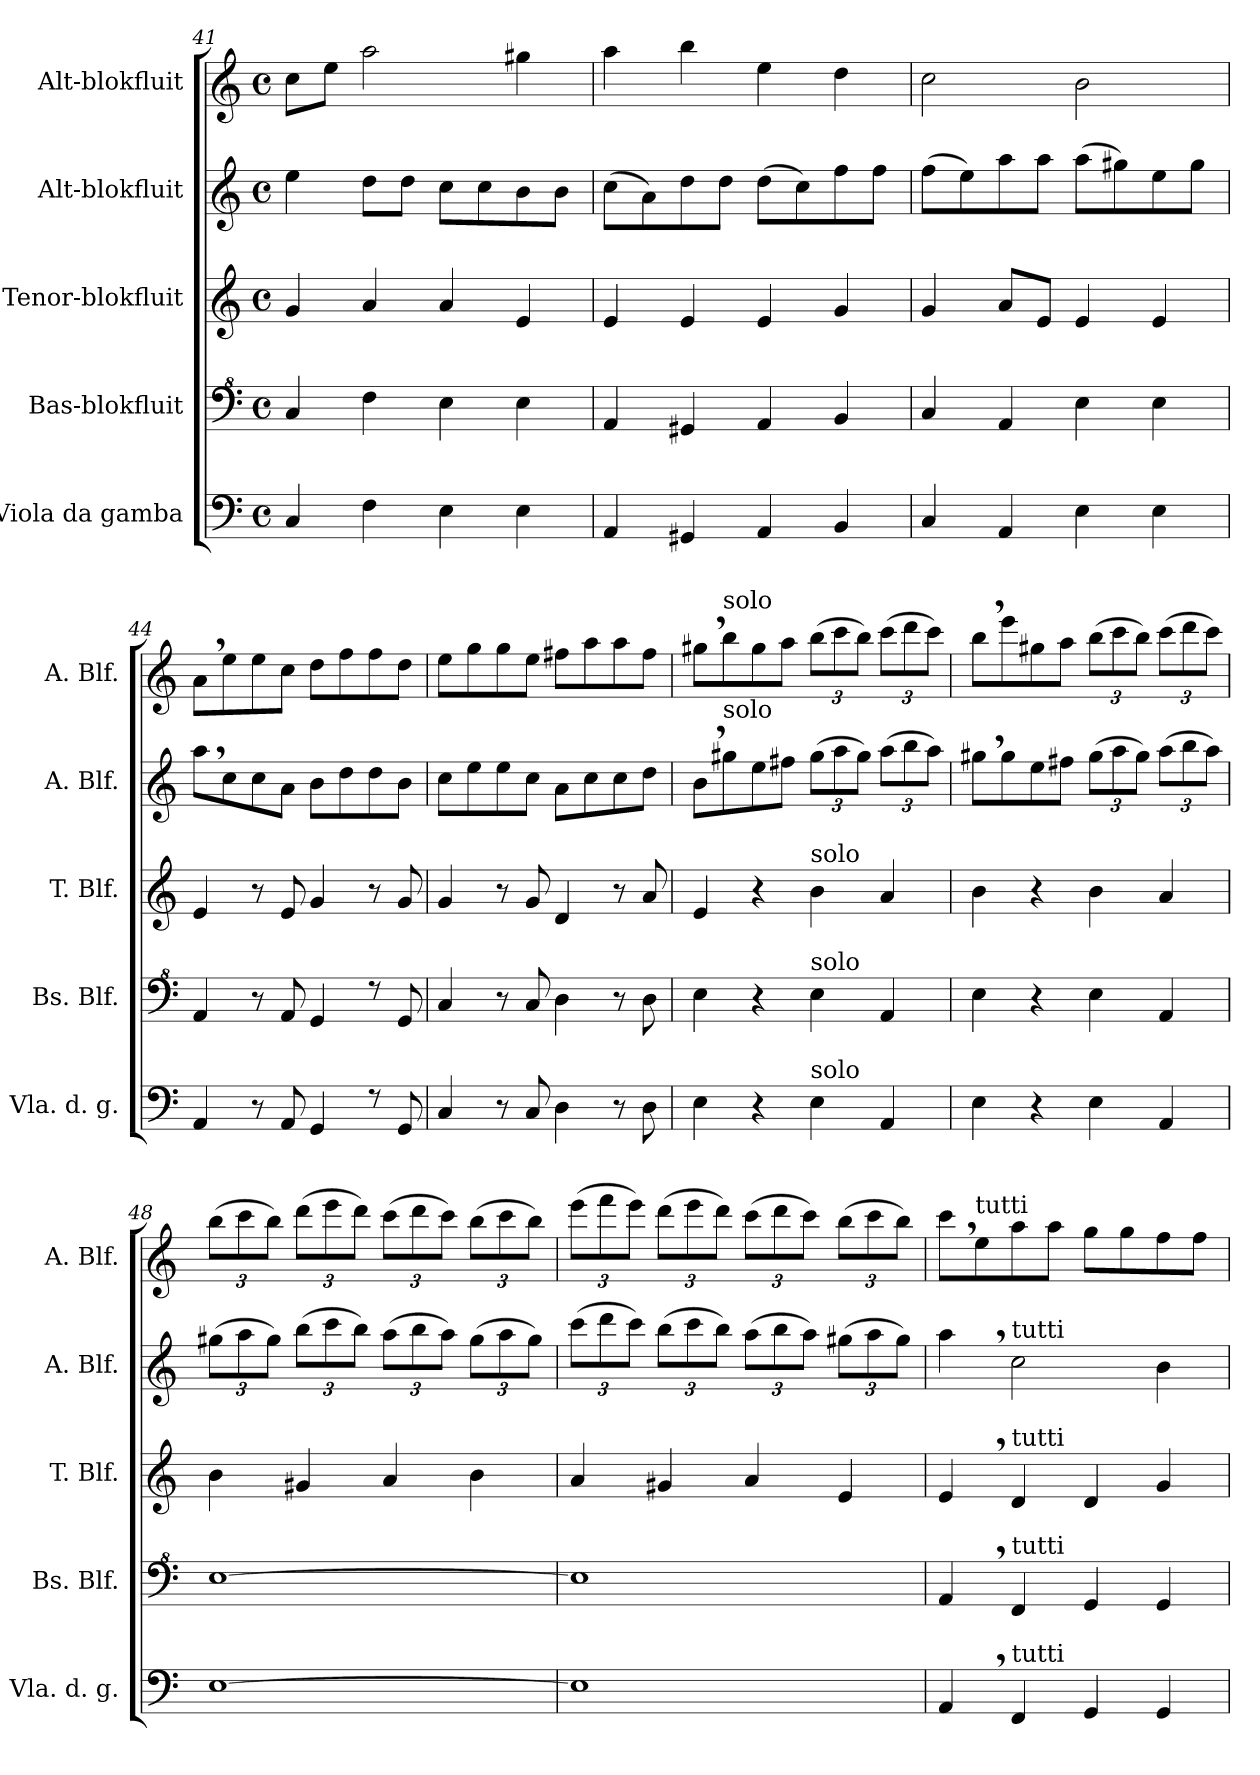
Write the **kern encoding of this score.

**kern	**kern	**kern	**kern	**kern
*part5	*part4	*part3	*part2	*part1
*staff5	*staff4	*staff3	*staff2	*staff1
*I"Viola da gamba	*I"Bas-blokfluit	*I"Tenor-blokfluit	*I"Alt-blokfluit	*I"Alt-blokfluit
*I'Vla. d. g.	*I'Bs. Blf.	*I'T. Blf.	*I'A. Blf.	*I'A. Blf.
*clefF4	*clefF^4	*clefG2	*clefG2	*clefG2
*k[]	*k[]	*k[]	*k[]	*k[]
*M4/4	*M4/4	*M4/4	*M4/4	*M4/4
*met(c)	*met(c)	*met(c)	*met(c)	*met(c)
=41	=41	=41	=41	=41
4C/	4c/	4g/	4ee\	8cc\L
.	.	.	.	8ee\J
4F\	4f\	4a/	8dd\L	2aa\
.	.	.	8dd\J	.
4E\	4e\	4a/	8cc\L	.
.	.	.	8cc\	.
4E\	4e\	4e/	8b\	4gg#X\
.	.	.	8b\J	.
=42	=42	=42	=42	=42
4AA/	4A/	4e/	(>8cc\L	4aa\
.	.	.	8a\)	.
4GG#X/	4G#X/	4e/	8dd\	4bb\
.	.	.	8dd\J	.
4AA/	4A/	4e/	(>8dd\L	4ee\
.	.	.	8cc\)	.
4BB/	4B/	4g/	8ff\	4dd\
.	.	.	8ff\J	.
!!LO:PB:g=z
=43	=43	=43	=43	=43
4C/	4c/	4g/	(>8ff\L	2cc\
.	.	.	8ee\)	.
4AA/	4A/	8a/L	8aa\	.
.	.	8e/J	8aa\J	.
4E\	4e\	4e/	(>8aa\L	2b\
.	.	.	8gg#X\)	.
4E\	4e\	4e/	8ee\	.
.	.	.	8gg#\J	.
=44	=44	=44	=44	=44
4AA/	4A/	4e/	8aa,\L	8a,\L
.	.	.	8cc\	8ee\
8r	8r	8r	8cc\	8ee\
8AA/	8A/	8e/	8a\J	8cc\J
4GG/	4G/	4g/	8b\L	8dd\L
.	.	.	8dd\	8ff\
8rF	8rf	8r	8dd\	8ff\
8GG/	8G/	8g/	8b\J	8dd\J
=45	=45	=45	=45	=45
4C/	4c/	4g/	8cc\L	8ee\L
.	.	.	8ee\	8gg\
8r	8r	8r	8ee\	8gg\
8C/	8c/	8g/	8cc\J	8ee\J
4D\	4d\	4d/	8a\L	8ff#X\L
.	.	.	8cc\	8aa\
8r	8r	8r	8cc\	8aa\
8D\	8d\	8a/	8dd\J	8ff#\J
!!LO:LB:g=z
=46	=46	=46	=46	=46
4E\	4e\	4e/	8b,\L	8gg#X,\L
!	!	!	!	!LO:TX:a:t=solo
!	!	!	!LO:TX:a:t=solo	!
.	.	.	8gg#X\	8bb\
4r	4r	4r	8ee\	8gg#\
.	.	.	8ff#X\J	8aa\J
*	*	*	*Xbrackettup	*Xbrackettup
!	!	!LO:TX:a:t=solo	!	!
!	!LO:TX:a:t=solo	!	!	!
!LO:TX:a:t=solo	!	!	!	!
4E\	4e\	4b\	(>12gg#\L	(>12bb\L
.	.	.	12aa\	12ccc\
.	.	.	12gg#\J)	12bb\J)
4AA/	4A/	4a/	(>12aa\L	(>12ccc\L
.	.	.	12bb\	12ddd\
.	.	.	12aa\J)	12ccc\J)
=47	=47	=47	=47	=47
4E\	4e\	4b\	8gg#X,\L	8bb,\L
.	.	.	8gg#\	8eee\
4r	4r	4r	8ee\	8gg#X\
.	.	.	8ff#X\J	8aa\J
4E\	4e\	4b\	(>12gg#\L	(>12bb\L
.	.	.	12aa\	12ccc\
.	.	.	12gg#\J)	12bb\J)
4AA/	4A/	4a/	(>12aa\L	(>12ccc\L
.	.	.	12bb\	12ddd\
.	.	.	12aa\J)	12ccc\J)
!!LO:PB:g=z
=48	=48	=48	=48	=48
[1E	[1e	4b\	(>12gg#X\L	(>12bb\L
.	.	.	12aa\	12ccc\
.	.	.	12gg#\J)	12bb\J)
.	.	4g#X/	(>12bb\L	(>12ddd\L
.	.	.	12ccc\	12eee\
.	.	.	12bb\J)	12ddd\J)
.	.	4a/	(>12aa\L	(>12ccc\L
.	.	.	12bb\	12ddd\
.	.	.	12aa\J)	12ccc\J)
.	.	4b\	(>12gg#\L	(>12bb\L
.	.	.	12aa\	12ccc\
.	.	.	12gg#\J)	12bb\J)
=49	=49	=49	=49	=49
1E]	1e]	4a/	(>12ccc\L	(>12eee\L
.	.	.	12ddd\	12fff\
.	.	.	12ccc\J)	12eee\J)
.	.	4g#X/	(>12bb\L	(>12ddd\L
.	.	.	12ccc\	12eee\
.	.	.	12bb\J)	12ddd\J)
.	.	4a/	(>12aa\L	(>12ccc\L
.	.	.	12bb\	12ddd\
.	.	.	12aa\J)	12ccc\J)
.	.	4e/	(>12gg#X\L	(>12bb\L
.	.	.	12aa\	12ccc\
.	.	.	12gg#\J)	12bb\J)
!!LO:LB:g=z
=50	=50	=50	=50	=50
4AA,/	4A,/	4e,/	4aa,\	8ccc,\L
!	!	!	!	!LO:TX:a:t=tutti
.	.	.	.	8ee\
!	!	!	!LO:TX:a:t=tutti	!
!	!	!LO:TX:a:t=tutti	!	!
!	!LO:TX:a:t=tutti	!	!	!
!LO:TX:a:t=tutti	!	!	!	!
4FF/	4F/	4d/	2cc\	8aa\
.	.	.	.	8aa\J
4GG/	4G/	4d/	.	8gg\L
.	.	.	.	8gg\
4GG/	4G/	4g/	4b\	8ff\
.	.	.	.	8ff\J
=	=	=	=	=
*-	*-	*-	*-	*-
